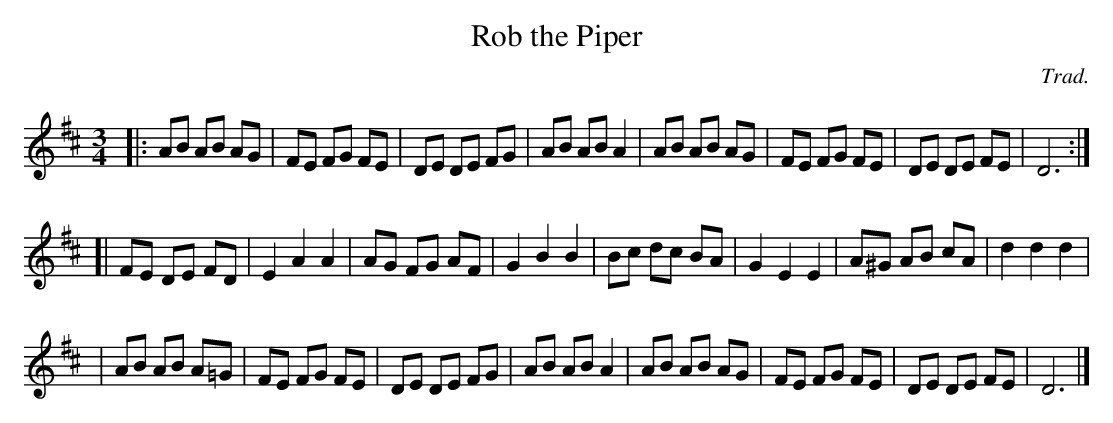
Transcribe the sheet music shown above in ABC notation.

X:1
T: Rob the Piper
C: Trad.
M: 3/4
L: 1/8
K: D
|: AB AB AG  | FE FG FE | DE  DE FG | AB AB A2 | AB AB AG  | FE FG FE | DE  DE FE | D6 :|
[| FE DE FD  | E2 A2 A2 | AG  FG AF | G2 B2 B2 | Bc dc BA  | G2 E2 E2 | A^G AB cA | d2 d2 d2 |
 | AB AB A=G | FE FG FE | DE  DE FG | AB AB A2 | AB AB AG  | FE FG FE | DE  DE FE | D6 |]
